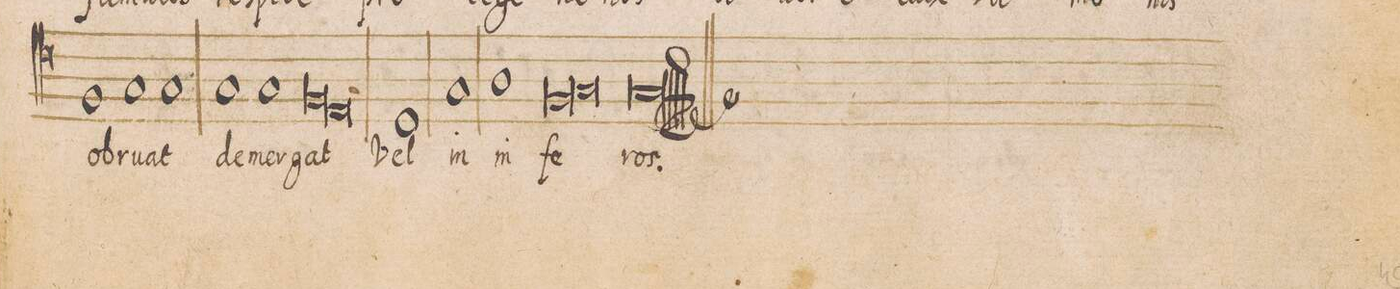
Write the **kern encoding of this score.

**kern	**text
*I"TENOR	*
*clefC4	*
*k[]	*
*met(C|)	*
*M2/1	*
1F	o-
=28-	=28-
1G	-bru-
1G	-at
=29-	=29-
1G	de-
1G	-mer-
=30-	=30-
*lig	*
1F	-gat
1E	.
*Xlig	*
=31-	=31-
1D	vel
1G	in
=32-	=32-
1A	in-
*lig	*
1F	-fe-
=33-	=33-
1G	.
*Xlig	*
00G	-ros.
=34-	=34-
=35-	=35-
1Gyy	.
=-	=-
*-	*-
